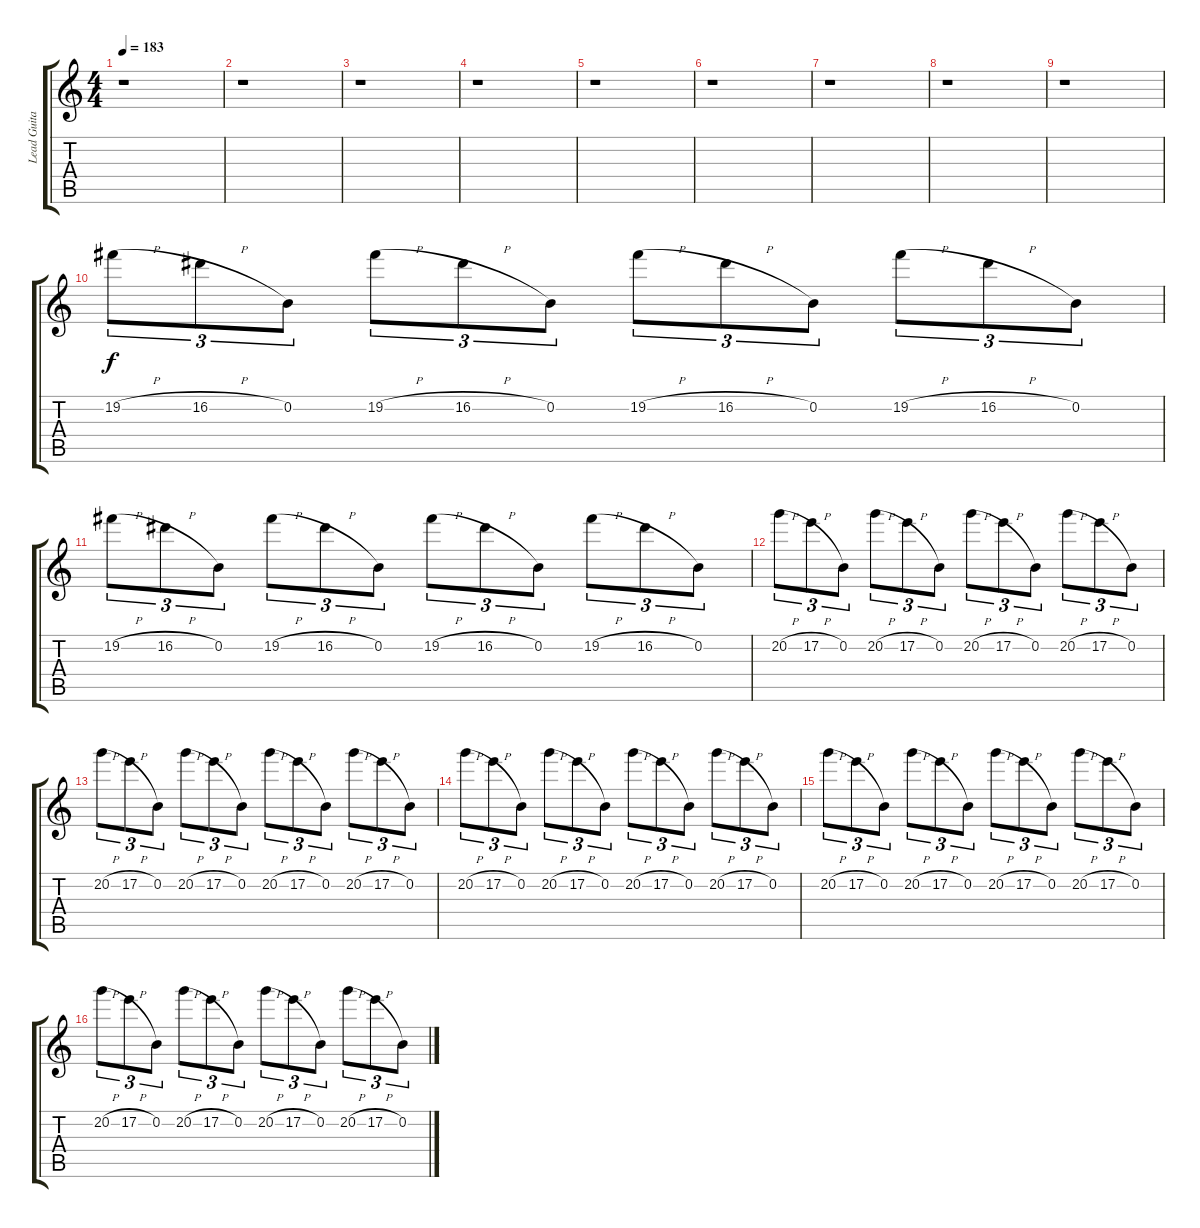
\track ("Lead Guitar" "Lead Guita") {instrument distortionguitar}
\staff {score tabs}
\tuning (E4 B3 G3 D3 A2 E2) {hide}
\ts (4 4)
\tempo 183
\clef g2
\ks c
r.1{dy f} |
r.1 |
r.1 |
r.1 |
r.1 |
r.1 |
r.1 |
r.1 |
r.1 |
19.2{h}.8{tu (3 2)} 16.2{h}.8{tu (3 2)} 0.2.8{tu (3 2)} 19.2{h}.8{tu (3 2)} 16.2{h}.8{tu (3 2)} 0.2.8{tu (3 2)} 19.2{h}.8{tu (3 2)} 16.2{h}.8{tu (3 2)} 0.2.8{tu (3 2)} 19.2{h}.8{tu (3 2)} 16.2{h}.8{tu (3 2)} 0.2.8{tu (3 2)} |
19.2{h}.8{tu (3 2)} 16.2{h}.8{tu (3 2)} 0.2.8{tu (3 2)} 19.2{h}.8{tu (3 2)} 16.2{h}.8{tu (3 2)} 0.2.8{tu (3 2)} 19.2{h}.8{tu (3 2)} 16.2{h}.8{tu (3 2)} 0.2.8{tu (3 2)} 19.2{h}.8{tu (3 2)} 16.2{h}.8{tu (3 2)} 0.2.8{tu (3 2)} |
20.2{h}.8{tu (3 2)} 17.2{h}.8{tu (3 2)} 0.2.8{tu (3 2)} 20.2{h}.8{tu (3 2)} 17.2{h}.8{tu (3 2)} 0.2.8{tu (3 2)} 20.2{h}.8{tu (3 2)} 17.2{h}.8{tu (3 2)} 0.2.8{tu (3 2)} 20.2{h}.8{tu (3 2)} 17.2{h}.8{tu (3 2)} 0.2.8{tu (3 2)} |
20.2{h}.8{tu (3 2)} 17.2{h}.8{tu (3 2)} 0.2.8{tu (3 2)} 20.2{h}.8{tu (3 2)} 17.2{h}.8{tu (3 2)} 0.2.8{tu (3 2)} 20.2{h}.8{tu (3 2)} 17.2{h}.8{tu (3 2)} 0.2.8{tu (3 2)} 20.2{h}.8{tu (3 2)} 17.2{h}.8{tu (3 2)} 0.2.8{tu (3 2)} |
20.2{h}.8{tu (3 2)} 17.2{h}.8{tu (3 2)} 0.2.8{tu (3 2)} 20.2{h}.8{tu (3 2)} 17.2{h}.8{tu (3 2)} 0.2.8{tu (3 2)} 20.2{h}.8{tu (3 2)} 17.2{h}.8{tu (3 2)} 0.2.8{tu (3 2)} 20.2{h}.8{tu (3 2)} 17.2{h}.8{tu (3 2)} 0.2.8{tu (3 2)} |
20.2{h}.8{tu (3 2)} 17.2{h}.8{tu (3 2)} 0.2.8{tu (3 2)} 20.2{h}.8{tu (3 2)} 17.2{h}.8{tu (3 2)} 0.2.8{tu (3 2)} 20.2{h}.8{tu (3 2)} 17.2{h}.8{tu (3 2)} 0.2.8{tu (3 2)} 20.2{h}.8{tu (3 2)} 17.2{h}.8{tu (3 2)} 0.2.8{tu (3 2)} |
20.2{h}.8{tu (3 2)} 17.2{h}.8{tu (3 2)} 0.2.8{tu (3 2)} 20.2{h}.8{tu (3 2)} 17.2{h}.8{tu (3 2)} 0.2.8{tu (3 2)} 20.2{h}.8{tu (3 2)} 17.2{h}.8{tu (3 2)} 0.2.8{tu (3 2)} 20.2{h}.8{tu (3 2)} 17.2{h}.8{tu (3 2)} 0.2.8{tu (3 2)}
